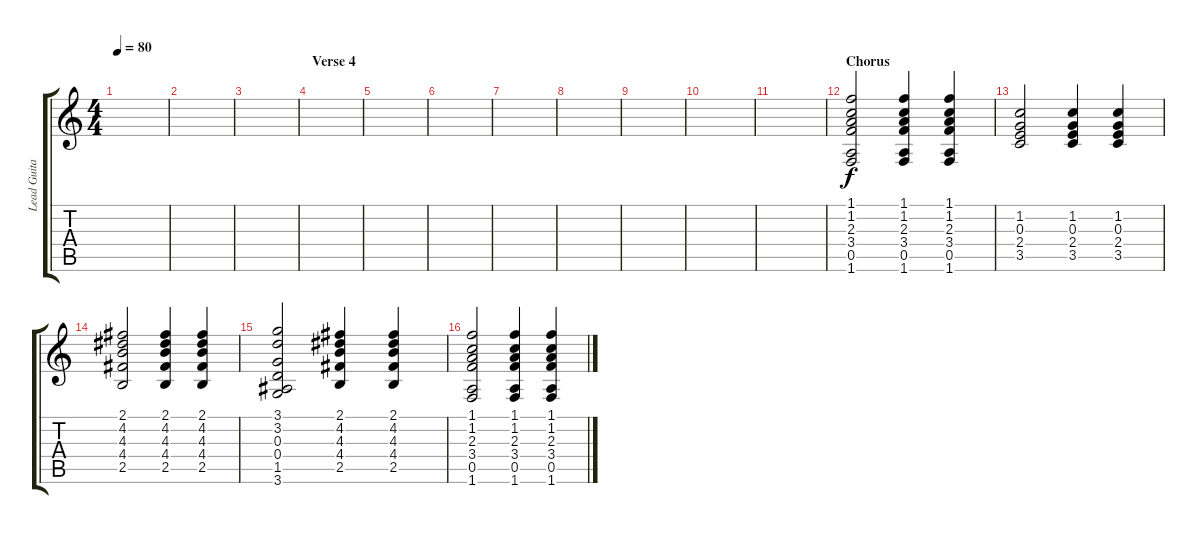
\track ("Lead Guitar" "Lead Guita") {instrument distortionguitar}
\staff {score tabs}
\tuning (E4 B3 G3 D3 A2 E2) {hide}
\ts (4 4)
\tempo 80
\clef g2
\ks c
|
|
|
\section ("" "Verse 4")
|
|
|
|
|
|
|
|
\section ("" "Chorus")
(1.1 1.2 2.3 3.4 0.5 1.6).2 (1.1 1.2 2.3 3.4 0.5 1.6).4 (1.1 1.2 2.3 3.4 0.5 1.6).4 |
(1.2 0.3 2.4 3.5).2 (1.2 0.3 2.4 3.5).4 (1.2 0.3 2.4 3.5).4 |
(2.1 4.2 4.3 4.4 2.5).2 (2.1 4.2 4.3 4.4 2.5).4 (2.1 4.2 4.3 4.4 2.5).4 |
(3.1 3.2 0.3 0.4 1.5 3.6).2 (2.1 4.2 4.3 4.4 2.5).4 (2.1 4.2 4.3 4.4 2.5).4 |
(1.1 1.2 2.3 3.4 0.5 1.6).2 (1.1 1.2 2.3 3.4 0.5 1.6).4 (1.1 1.2 2.3 3.4 0.5 1.6).4
